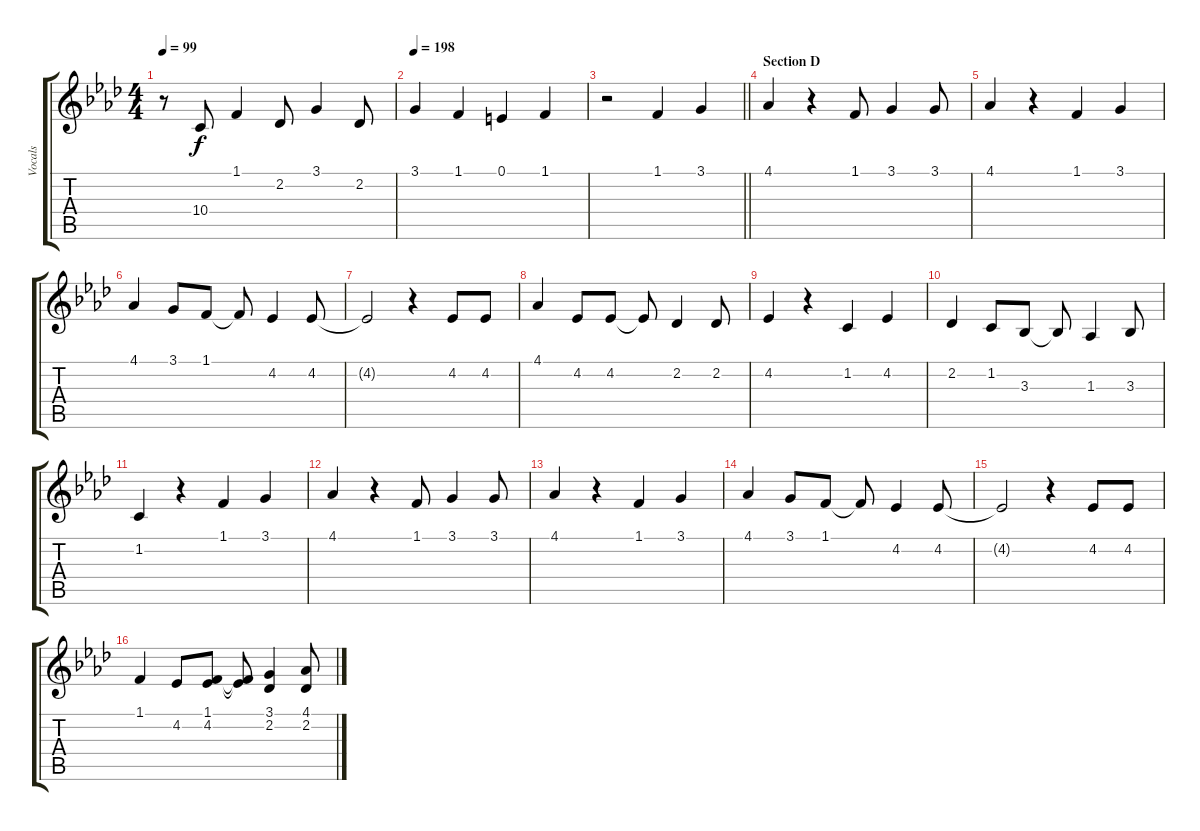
\track ("Vocals" "Vocals") {instrument altosax}
\staff {score tabs}
\tuning (E4 B3 G3 D3 A2 E2) {hide}
\ts (4 4)
\tempo 99
\clef g2
\ks ab
r.8{dy f} 10.4.8 1.1.4 2.2.8 3.1.4 2.2.8 |
\tempo 198
3.1.4 1.1.4 0.1.4 1.1.4 |
\barLineRight lightlight
r.2 1.1.4 3.1.4 |
\section ("" "Section D")
4.1.4 r.4 1.1.8 3.1.4 3.1.8 |
4.1.4 r.4 1.1.4 3.1.4 |
4.1.4 3.1.8 1.1.8 1.1{t}.8 4.2.4 4.2.8 |
4.2{t}.2 r.4 4.2.8 4.2.8 |
4.1.4 4.2.8 4.2.8 4.2{t}.8 2.2.4 2.2.8 |
4.2.4 r.4 1.2.4 4.2.4 |
2.2.4 1.2.8 3.3.8 3.3{t}.8 1.3.4 3.3.8 |
1.2.4 r.4 1.1.4 3.1.4 |
4.1.4 r.4 1.1.8 3.1.4 3.1.8 |
4.1.4 r.4 1.1.4 3.1.4 |
4.1.4 3.1.8 1.1.8 1.1{t}.8 4.2.4 4.2.8 |
4.2{t}.2 r.4 4.2.8 4.2.8 |
1.1.4 4.2.8 (1.1 4.2).8 (1.1{t} 4.2{t}).8 (3.1 2.2).4 (4.1 2.2).8
